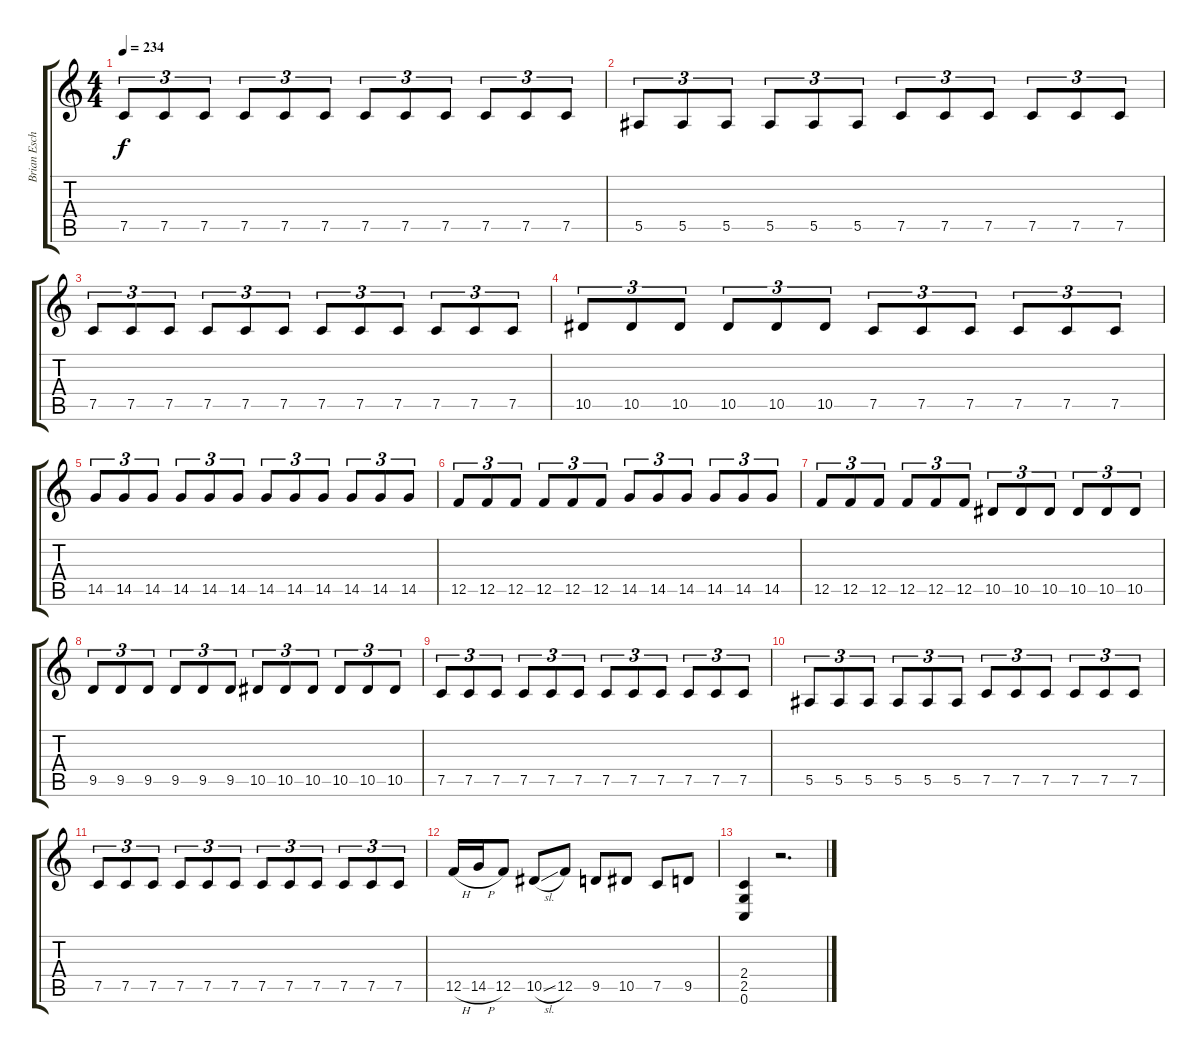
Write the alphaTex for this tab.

\track ("Brian Eschbach (Lead Guitar)" "Brian Esch") {instrument overdrivenguitar}
\staff {score tabs}
\tuning (C4 G3 Eb3 Bb2 F2 C2) {hide}
\ts (4 4)
\tempo 234
\clef g2
\ks c
7.5.8{tu (3 2) dy f} 7.5.8{tu (3 2)} 7.5.8{tu (3 2)} 7.5.8{tu (3 2)} 7.5.8{tu (3 2)} 7.5.8{tu (3 2)} 7.5.8{tu (3 2)} 7.5.8{tu (3 2)} 7.5.8{tu (3 2)} 7.5.8{tu (3 2)} 7.5.8{tu (3 2)} 7.5.8{tu (3 2)} |
5.5.8{tu (3 2)} 5.5.8{tu (3 2)} 5.5.8{tu (3 2)} 5.5.8{tu (3 2)} 5.5.8{tu (3 2)} 5.5.8{tu (3 2)} 7.5.8{tu (3 2)} 7.5.8{tu (3 2)} 7.5.8{tu (3 2)} 7.5.8{tu (3 2)} 7.5.8{tu (3 2)} 7.5.8{tu (3 2)} |
7.5.8{tu (3 2)} 7.5.8{tu (3 2)} 7.5.8{tu (3 2)} 7.5.8{tu (3 2)} 7.5.8{tu (3 2)} 7.5.8{tu (3 2)} 7.5.8{tu (3 2)} 7.5.8{tu (3 2)} 7.5.8{tu (3 2)} 7.5.8{tu (3 2)} 7.5.8{tu (3 2)} 7.5.8{tu (3 2)} |
10.5.8{tu (3 2)} 10.5.8{tu (3 2)} 10.5.8{tu (3 2)} 10.5.8{tu (3 2)} 10.5.8{tu (3 2)} 10.5.8{tu (3 2)} 7.5.8{tu (3 2)} 7.5.8{tu (3 2)} 7.5.8{tu (3 2)} 7.5.8{tu (3 2)} 7.5.8{tu (3 2)} 7.5.8{tu (3 2)} |
14.5.8{tu (3 2)} 14.5.8{tu (3 2)} 14.5.8{tu (3 2)} 14.5.8{tu (3 2)} 14.5.8{tu (3 2)} 14.5.8{tu (3 2)} 14.5.8{tu (3 2)} 14.5.8{tu (3 2)} 14.5.8{tu (3 2)} 14.5.8{tu (3 2)} 14.5.8{tu (3 2)} 14.5.8{tu (3 2)} |
12.5.8{tu (3 2)} 12.5.8{tu (3 2)} 12.5.8{tu (3 2)} 12.5.8{tu (3 2)} 12.5.8{tu (3 2)} 12.5.8{tu (3 2)} 14.5.8{tu (3 2)} 14.5.8{tu (3 2)} 14.5.8{tu (3 2)} 14.5.8{tu (3 2)} 14.5.8{tu (3 2)} 14.5.8{tu (3 2)} |
12.5.8{tu (3 2)} 12.5.8{tu (3 2)} 12.5.8{tu (3 2)} 12.5.8{tu (3 2)} 12.5.8{tu (3 2)} 12.5.8{tu (3 2)} 10.5.8{tu (3 2)} 10.5.8{tu (3 2)} 10.5.8{tu (3 2)} 10.5.8{tu (3 2)} 10.5.8{tu (3 2)} 10.5.8{tu (3 2)} |
9.5.8{tu (3 2)} 9.5.8{tu (3 2)} 9.5.8{tu (3 2)} 9.5.8{tu (3 2)} 9.5.8{tu (3 2)} 9.5.8{tu (3 2)} 10.5.8{tu (3 2)} 10.5.8{tu (3 2)} 10.5.8{tu (3 2)} 10.5.8{tu (3 2)} 10.5.8{tu (3 2)} 10.5.8{tu (3 2)} |
7.5.8{tu (3 2)} 7.5.8{tu (3 2)} 7.5.8{tu (3 2)} 7.5.8{tu (3 2)} 7.5.8{tu (3 2)} 7.5.8{tu (3 2)} 7.5.8{tu (3 2)} 7.5.8{tu (3 2)} 7.5.8{tu (3 2)} 7.5.8{tu (3 2)} 7.5.8{tu (3 2)} 7.5.8{tu (3 2)} |
5.5.8{tu (3 2)} 5.5.8{tu (3 2)} 5.5.8{tu (3 2)} 5.5.8{tu (3 2)} 5.5.8{tu (3 2)} 5.5.8{tu (3 2)} 7.5.8{tu (3 2)} 7.5.8{tu (3 2)} 7.5.8{tu (3 2)} 7.5.8{tu (3 2)} 7.5.8{tu (3 2)} 7.5.8{tu (3 2)} |
7.5.8{tu (3 2)} 7.5.8{tu (3 2)} 7.5.8{tu (3 2)} 7.5.8{tu (3 2)} 7.5.8{tu (3 2)} 7.5.8{tu (3 2)} 7.5.8{tu (3 2)} 7.5.8{tu (3 2)} 7.5.8{tu (3 2)} 7.5.8{tu (3 2)} 7.5.8{tu (3 2)} 7.5.8{tu (3 2)} |
12.5{h}.16 14.5{h}.16 12.5.8 10.5{sl}.8 12.5.8 9.5.8 10.5.8 7.5.8 9.5.8 |
(2.4 2.5 0.6).4 r.2{d}
